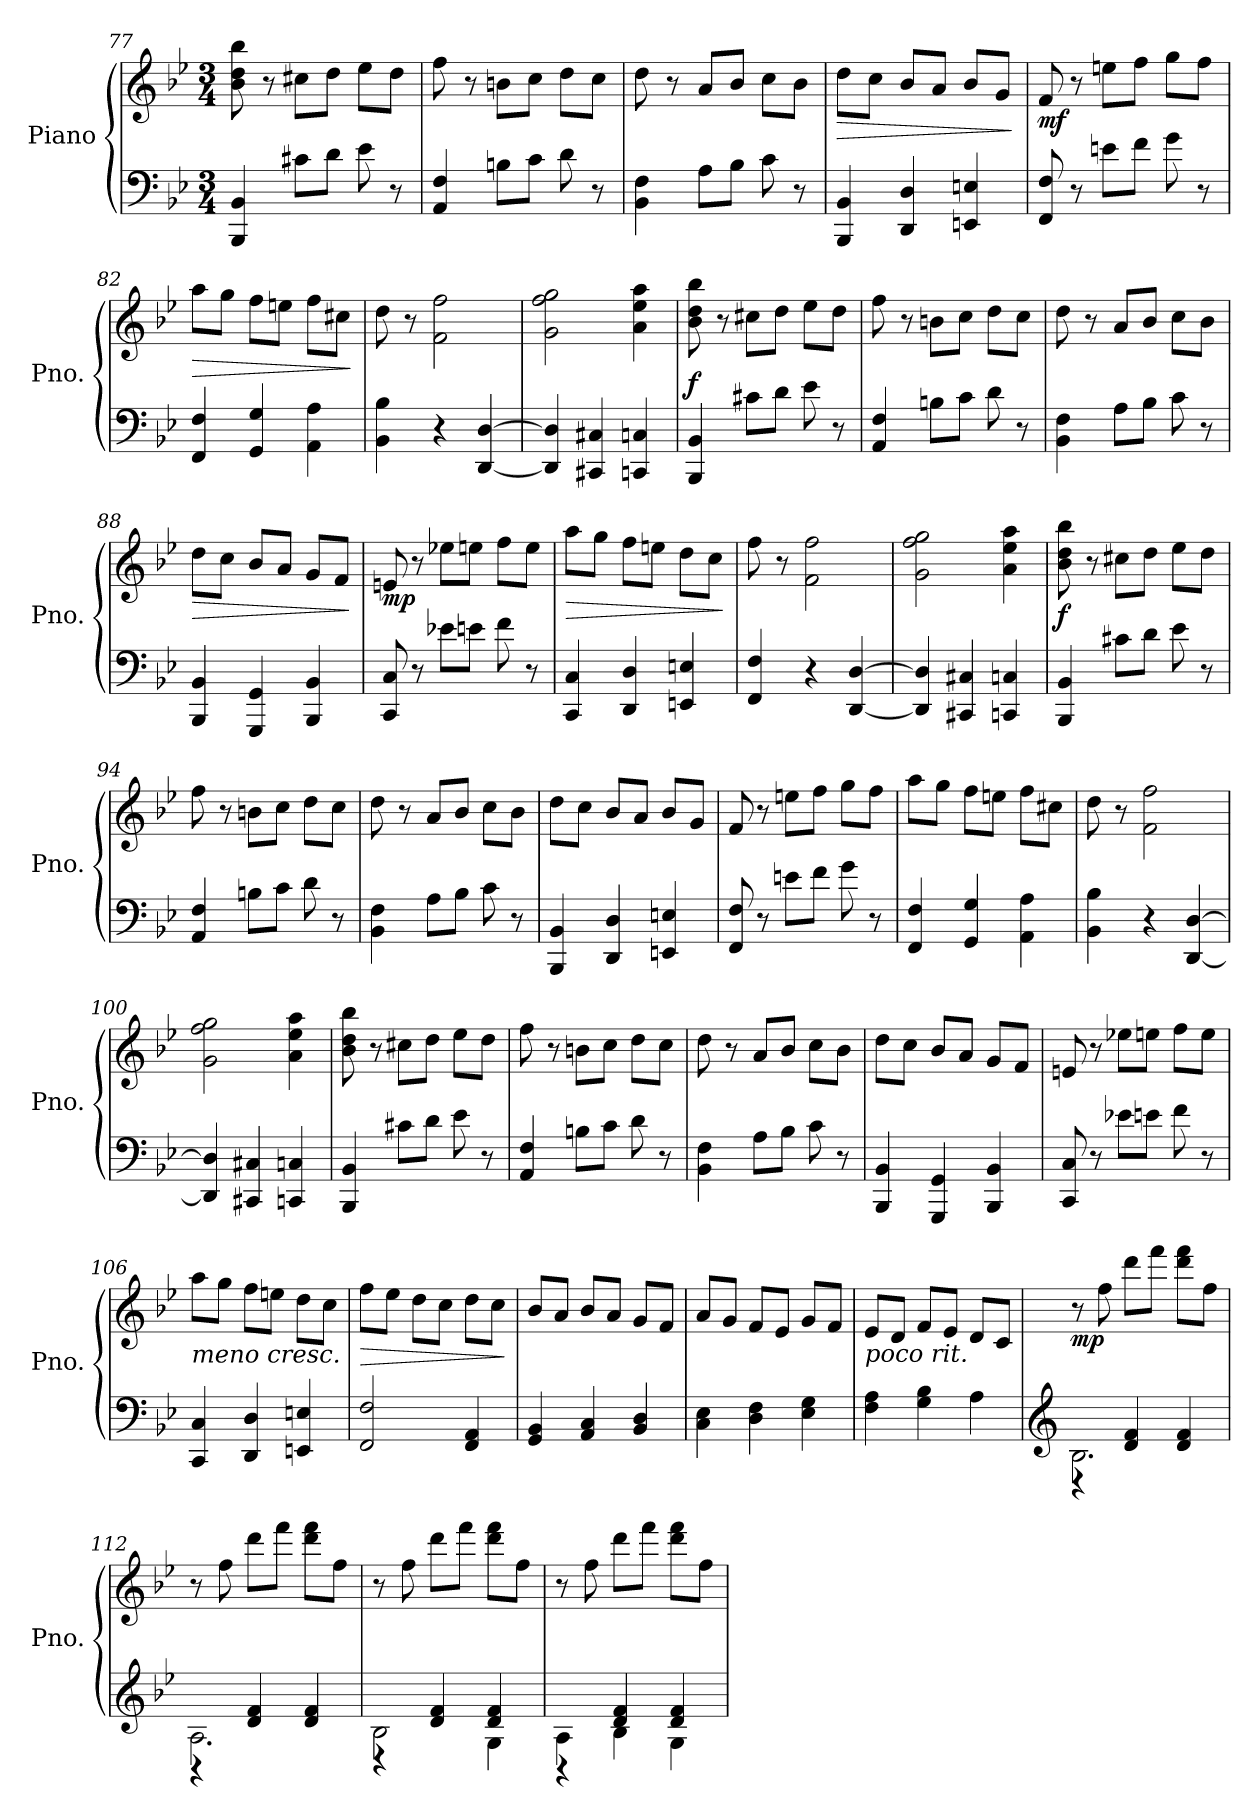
**kern	**kern	**dynam
*part1	*part1	*part1
*staff2	*staff1	*staff1/2
*I"Piano	*	*
*I'Pno.	*	*
*clefF4	*clefG2	*
*k[b-e-]	*k[b-e-]	*
*M3/4	*M3/4	*
=77	=77	=77
!	!	!LO:DY:a=2
4BBB-/ 4BB-/	8b-\ 8dd\ 8bb-\	other-dynamics
.	8r	.
8c#X\L	8cc#X\L	.
8d\J	8dd\J	.
8e-\	8ee-\L	.
8r	8dd\J	.
=78	=78	=78
4AA/ 4F/	8ff\	.
.	8r	.
8Bn\L	8bn\L	.
8c\J	8cc\J	.
8d\	8dd\L	.
8r	8cc\J	.
=79	=79	=79
4BB-\ 4F\	8dd\	.
.	8r	.
8A\L	8a/L	.
8B-\J	8b-/J	.
8c\	8cc\L	.
8r	8b-\J	.
!!LO:LB:g=z
=80	=80	=80
!	!	!LO:HP:b
4BBB-/ 4BB-/	8dd\L	>
.	8cc\J	.
4DD/ 4D/	8b-/L	.
.	8a/J	.
4EEn/ 4En/	8b-/L	.
.	8g/J	.
.	.	]
=81	=81	=81
!	!	!LO:DY:b
8FF/ 8F/	8f/	mf
8r	8r	.
8en\L	8een\L	.
8f\J	8ff\J	.
8g\	8gg\L	.
8r	8ff\J	.
=82	=82	=82
!	!	!LO:HP:b
4FF/ 4F/	8aa\L	>
.	8gg\J	.
4GG/ 4G/	8ff\L	.
.	8een\J	.
4AA\ 4A\	8ff\L	.
.	8cc#X\J	.
.	.	]
=83	=83	=83
4BB-\ 4B-\	8dd\	.
.	8r	.
4r	2f\ 2ff\	.
[4DD/ [4D/	.	.
=84	=84	=84
4DD/] 4D/]	2g\ 2ff\ 2gg\	.
4CC#X/ 4C#X/	.	.
4CCn/ 4Cn/	4a\ 4ee-\ 4aa\	.
=85	=85	=85
!	!	!LO:DY:a=2
4BBB-/ 4BB-/	8b-\ 8dd\ 8bb-\	f
.	8r	.
8c#X\L	8cc#X\L	.
8d\J	8dd\J	.
8e-\	8ee-\L	.
8r	8dd\J	.
=86	=86	=86
4AA/ 4F/	8ff\	.
.	8r	.
8Bn\L	8bn\L	.
8c\J	8cc\J	.
8d\	8dd\L	.
8r	8cc\J	.
!!LO:LB:g=z
=87	=87	=87
4BB-\ 4F\	8dd\	.
.	8r	.
8A\L	8a/L	.
8B-\J	8b-/J	.
8c\	8cc\L	.
8r	8b-\J	.
=88	=88	=88
!	!	!LO:HP:b
4BBB-/ 4BB-/	8dd\L	>
.	8cc\J	.
4GGG/ 4GG/	8b-/L	.
.	8a/J	.
4BBB-/ 4BB-/	8g/L	.
.	8f/J	.
.	.	]
=89	=89	=89
!	!	!LO:DY:b
8CC/ 8C/	8en/	mp
8r	8r	.
8e-X\L	8ee-X\L	.
8en\J	8een\J	.
8f\	8ff\L	.
8r	8ee\J	.
=90	=90	=90
!	!	!LO:HP:b
4CC/ 4C/	8aa\L	>
.	8gg\J	.
4DD/ 4D/	8ff\L	.
.	8een\J	.
4EEn/ 4En/	8dd\L	.
.	8cc\J	.
.	.	]
=91	=91	=91
4FF/ 4F/	8ff\	.
.	8r	.
4r	2f\ 2ff\	.
[4DD/ [4D/	.	.
=92	=92	=92
4DD/] 4D/]	2g\ 2ff\ 2gg\	.
4CC#X/ 4C#X/	.	.
4CCn/ 4Cn/	4a\ 4ee-\ 4aa\	.
=93	=93	=93
!	!	!LO:DY:b
4BBB-/ 4BB-/	8b-\ 8dd\ 8bb-\	f
.	8r	.
8c#X\L	8cc#X\L	.
8d\J	8dd\J	.
8e-\	8ee-\L	.
8r	8dd\J	.
!!LO:LB:g=z
=94	=94	=94
4AA/ 4F/	8ff\	.
.	8r	.
8Bn\L	8bn\L	.
8c\J	8cc\J	.
8d\	8dd\L	.
8r	8cc\J	.
=95	=95	=95
4BB-\ 4F\	8dd\	.
.	8r	.
8A\L	8a/L	.
8B-\J	8b-/J	.
8c\	8cc\L	.
8r	8b-\J	.
=96	=96	=96
4BBB-/ 4BB-/	8dd\L	.
.	8cc\J	.
4DD/ 4D/	8b-/L	.
.	8a/J	.
4EEn/ 4En/	8b-/L	.
.	8g/J	.
=97	=97	=97
8FF/ 8F/	8f/	.
8r	8r	.
8en\L	8een\L	.
8f\J	8ff\J	.
8g\	8gg\L	.
8r	8ff\J	.
=98	=98	=98
4FF/ 4F/	8aa\L	.
.	8gg\J	.
4GG/ 4G/	8ff\L	.
.	8een\J	.
4AA\ 4A\	8ff\L	.
.	8cc#X\J	.
=99	=99	=99
4BB-\ 4B-\	8dd\	.
.	8r	.
4r	2f\ 2ff\	.
[4DD/ [4D/	.	.
=100	=100	=100
4DD/] 4D/]	2g\ 2ff\ 2gg\	.
4CC#X/ 4C#X/	.	.
4CCn/ 4Cn/	4a\ 4ee-\ 4aa\	.
!!LO:PB:g=z
=101	=101	=101
4BBB-/ 4BB-/	8b-\ 8dd\ 8bb-\	.
.	8r	.
8c#X\L	8cc#X\L	.
8d\J	8dd\J	.
8e-\	8ee-\L	.
8r	8dd\J	.
=102	=102	=102
4AA/ 4F/	8ff\	.
.	8r	.
8Bn\L	8bn\L	.
8c\J	8cc\J	.
8d\	8dd\L	.
8r	8cc\J	.
=103	=103	=103
4BB-\ 4F\	8dd\	.
.	8r	.
8A\L	8a/L	.
8B-\J	8b-/J	.
8c\	8cc\L	.
8r	8b-\J	.
=104	=104	=104
4BBB-/ 4BB-/	8dd\L	.
.	8cc\J	.
4GGG/ 4GG/	8b-/L	.
.	8a/J	.
4BBB-/ 4BB-/	8g/L	.
.	8f/J	.
=105	=105	=105
8CC/ 8C/	8en/	.
8r	8r	.
8e-X\L	8ee-X\L	.
8en\J	8een\J	.
8f\	8ff\L	.
8r	8ee\J	.
=106	=106	=106
!	!LO:TX:b:i:t=meno cresc.	!
4CC/ 4C/	8aa\L	.
.	8gg\J	.
4DD/ 4D/	8ff\L	.
.	8een\J	.
4EEn/ 4En/	8dd\L	.
.	8cc\J	.
!!LO:LB:g=z
=107	=107	=107
!	!	!LO:HP:b
2FF/ 2F/	8ff\L	>
.	8ee-\J	.
.	8dd\L	.
.	8cc\J	.
4FF/ 4AA/	8dd\L	.
.	8cc\J	.
.	.	]
=108	=108	=108
4GG/ 4BB-/	8b-/L	.
.	8a/J	.
4AA/ 4C/	8b-/L	.
.	8a/J	.
4BB-/ 4D/	8g/L	.
.	8f/J	.
=109	=109	=109
4C\ 4E-\	8a/L	.
.	8g/J	.
4D\ 4F\	8f/L	.
.	8e-/J	.
4E-\ 4G\	8g/L	.
.	8f/J	.
=110	=110	=110
!	!LO:TX:b:i:t=poco rit.	!
4F\ 4A\	8e-/L	.
.	8d/J	.
4G\ 4B-\	8f/L	.
.	8e-/J	.
4A\	8d/L	.
.	8c/J	.
=111	=111	=111
*clefG2	*	*
*^	*	*
!	!	!	!LO:DY:b
2.B-\	4r	8r	mp
.	.	8ff\	.
.	4d/ 4f/	8ddd\L	.
.	.	8fff\J	.
.	4d/ 4f/	8ddd\ 8fff\L	.
.	.	8ff\J	.
=112	=112	=112	=112
2.A\	4r	8r	.
.	.	8ff\	.
.	4d/ 4f/	8ddd\L	.
.	.	8fff\J	.
.	4d/ 4f/	8ddd\ 8fff\L	.
.	.	8ff\J	.
=113	=113	=113	=113
2B-\	4r	8r	.
.	.	8ff\	.
.	4d/ 4f/	8ddd\L	.
.	.	8fff\J	.
4G\	4d/ 4f/	8ddd\ 8fff\L	.
.	.	8ff\J	.
!!LO:LB:g=z
=114	=114	=114	=114
4A\	4r	8r	.
.	.	8ff\	.
4B-\	4d/ 4f/	8ddd\L	.
.	.	8fff\J	.
4G\	4d/ 4f/	8ddd\ 8fff\L	.
.	.	8ff\J	.
*v	*v	*	*
=	=	=
*-	*-	*-
